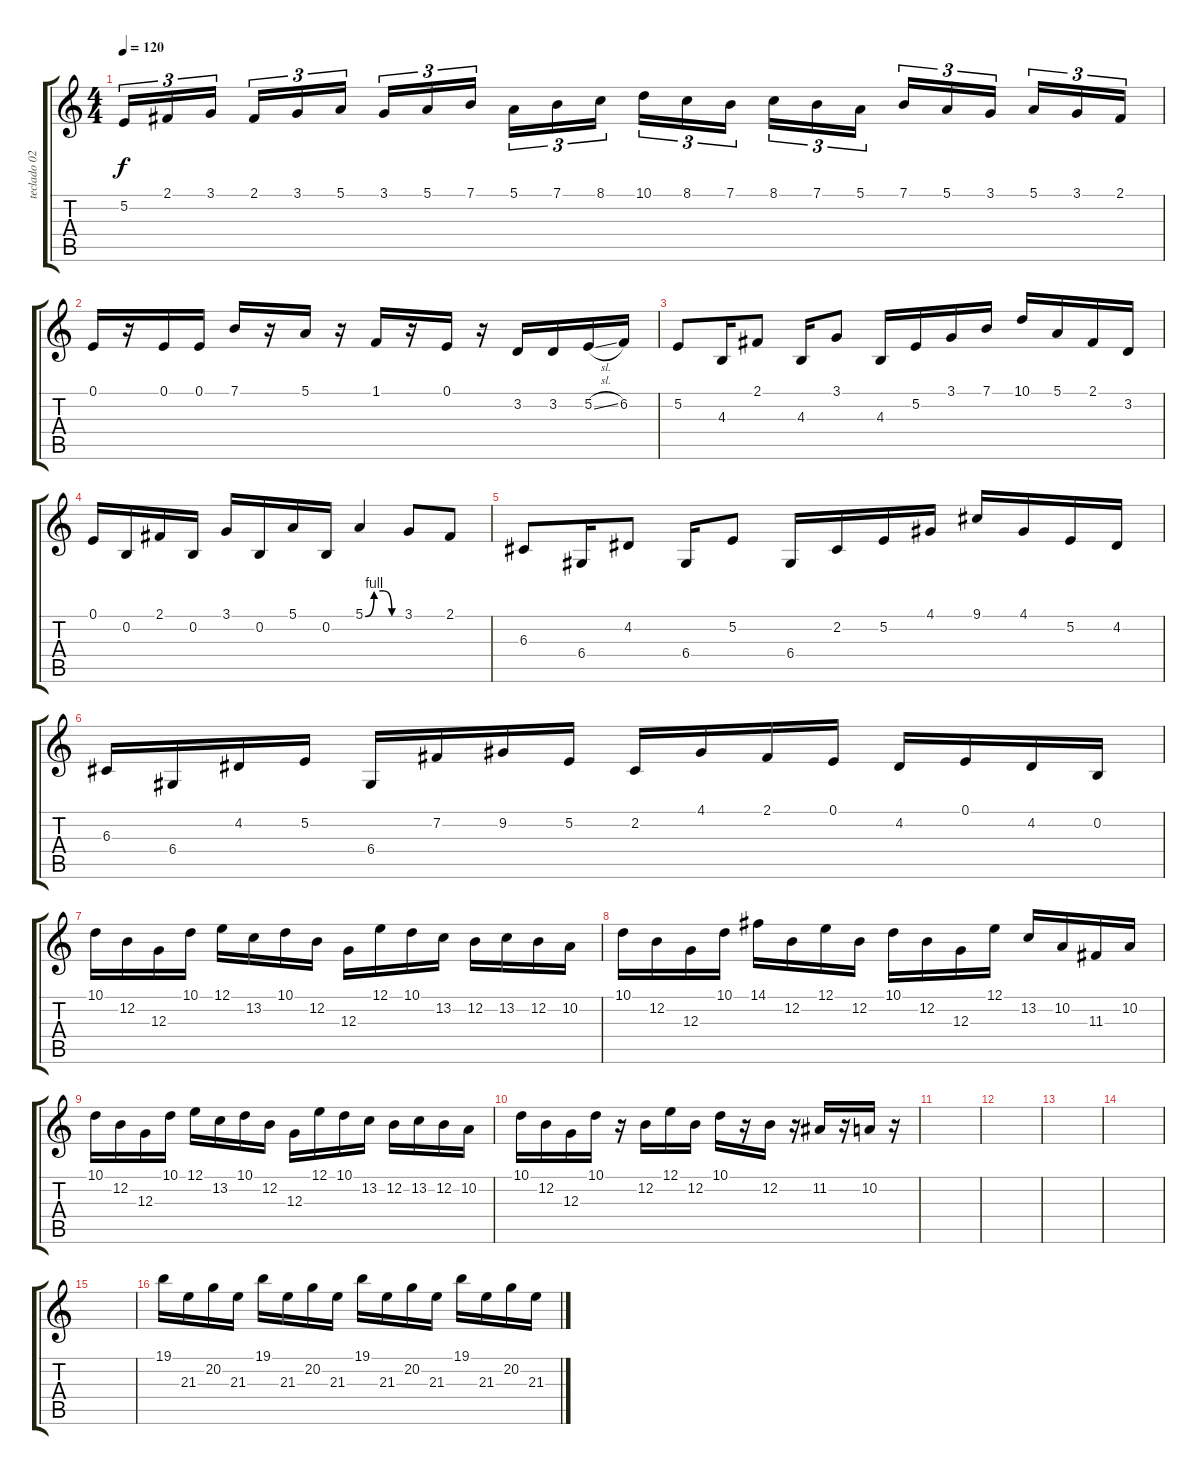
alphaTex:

\track ("teclado 02" "teclado 02") {instrument lead8bassandlead}
\staff {score tabs}
\tuning (E4 B3 G3 D3 A2 E2) {hide}
\ts (4 4)
\tempo 120
\clef g2
\ks c
5.2.16{tu (3 2) dy f} 2.1.16{tu (3 2)} 3.1.16{tu (3 2)} 2.1.16{tu (3 2)} 3.1.16{tu (3 2)} 5.1.16{tu (3 2)} 3.1.16{tu (3 2)} 5.1.16{tu (3 2)} 7.1.16{tu (3 2)} 5.1.16{tu (3 2)} 7.1.16{tu (3 2)} 8.1.16{tu (3 2)} 10.1.16{tu (3 2)} 8.1.16{tu (3 2)} 7.1.16{tu (3 2)} 8.1.16{tu (3 2)} 7.1.16{tu (3 2)} 5.1.16{tu (3 2)} 7.1.16{tu (3 2)} 5.1.16{tu (3 2)} 3.1.16{tu (3 2)} 5.1.16{tu (3 2)} 3.1.16{tu (3 2)} 2.1.16{tu (3 2)} |
0.1.16 r.16 0.1.16 0.1.16 7.1.16 r.16 5.1.16 r.16 1.1.16 r.16 0.1.16 r.16 3.2.16 3.2.16 5.2{sl}.16 6.2.16 |
5.2.8 4.3.16 2.1.8 4.3.16 3.1.8 4.3.16 5.2.16 3.1.16 7.1.16 10.1.16 5.1.16 2.1.16 3.2.16 |
0.1.16 0.2.16 2.1.16 0.2.16 3.1.16 0.2.16 5.1.16 0.2.16 5.1{be (custom 0 0 15 4 30 4 45 0 60 0)}.4 3.1.8 2.1.8 |
6.3.8 6.4.16 4.2.8 6.4.16 5.2.8 6.4.16 2.2.16 5.2.16 4.1.16 9.1.16 4.1.16 5.2.16 4.2.16 |
6.3.16 6.4.16 4.2.16 5.2.16 6.4.16 7.2.16 9.2.16 5.2.16 2.2.16 4.1.16 2.1.16 0.1.16 4.2.16 0.1.16 4.2.16 0.2.16 |
10.1.16 12.2.16 12.3.16 10.1.16 12.1.16 13.2.16 10.1.16 12.2.16 12.3.16 12.1.16 10.1.16 13.2.16 12.2.16 13.2.16 12.2.16 10.2.16 |
10.1.16 12.2.16 12.3.16 10.1.16 14.1.16 12.2.16 12.1.16 12.2.16 10.1.16 12.2.16 12.3.16 12.1.16 13.2.16 10.2.16 11.3.16 10.2.16 |
10.1.16 12.2.16 12.3.16 10.1.16 12.1.16 13.2.16 10.1.16 12.2.16 12.3.16 12.1.16 10.1.16 13.2.16 12.2.16 13.2.16 12.2.16 10.2.16 |
10.1.16 12.2.16 12.3.16 10.1.16 r.16 12.2.16 12.1.16 12.2.16 10.1.16 r.16 12.2.16 r.16 11.2.16 r.16 10.2.16 r.16 |
|
|
|
|
|
19.1.16{volume 9 instrument stringensemble1} 21.3.16 20.2.16 21.3.16 19.1.16 21.3.16 20.2.16 21.3.16 19.1.16 21.3.16 20.2.16 21.3.16 19.1.16 21.3.16 20.2.16 21.3.16
